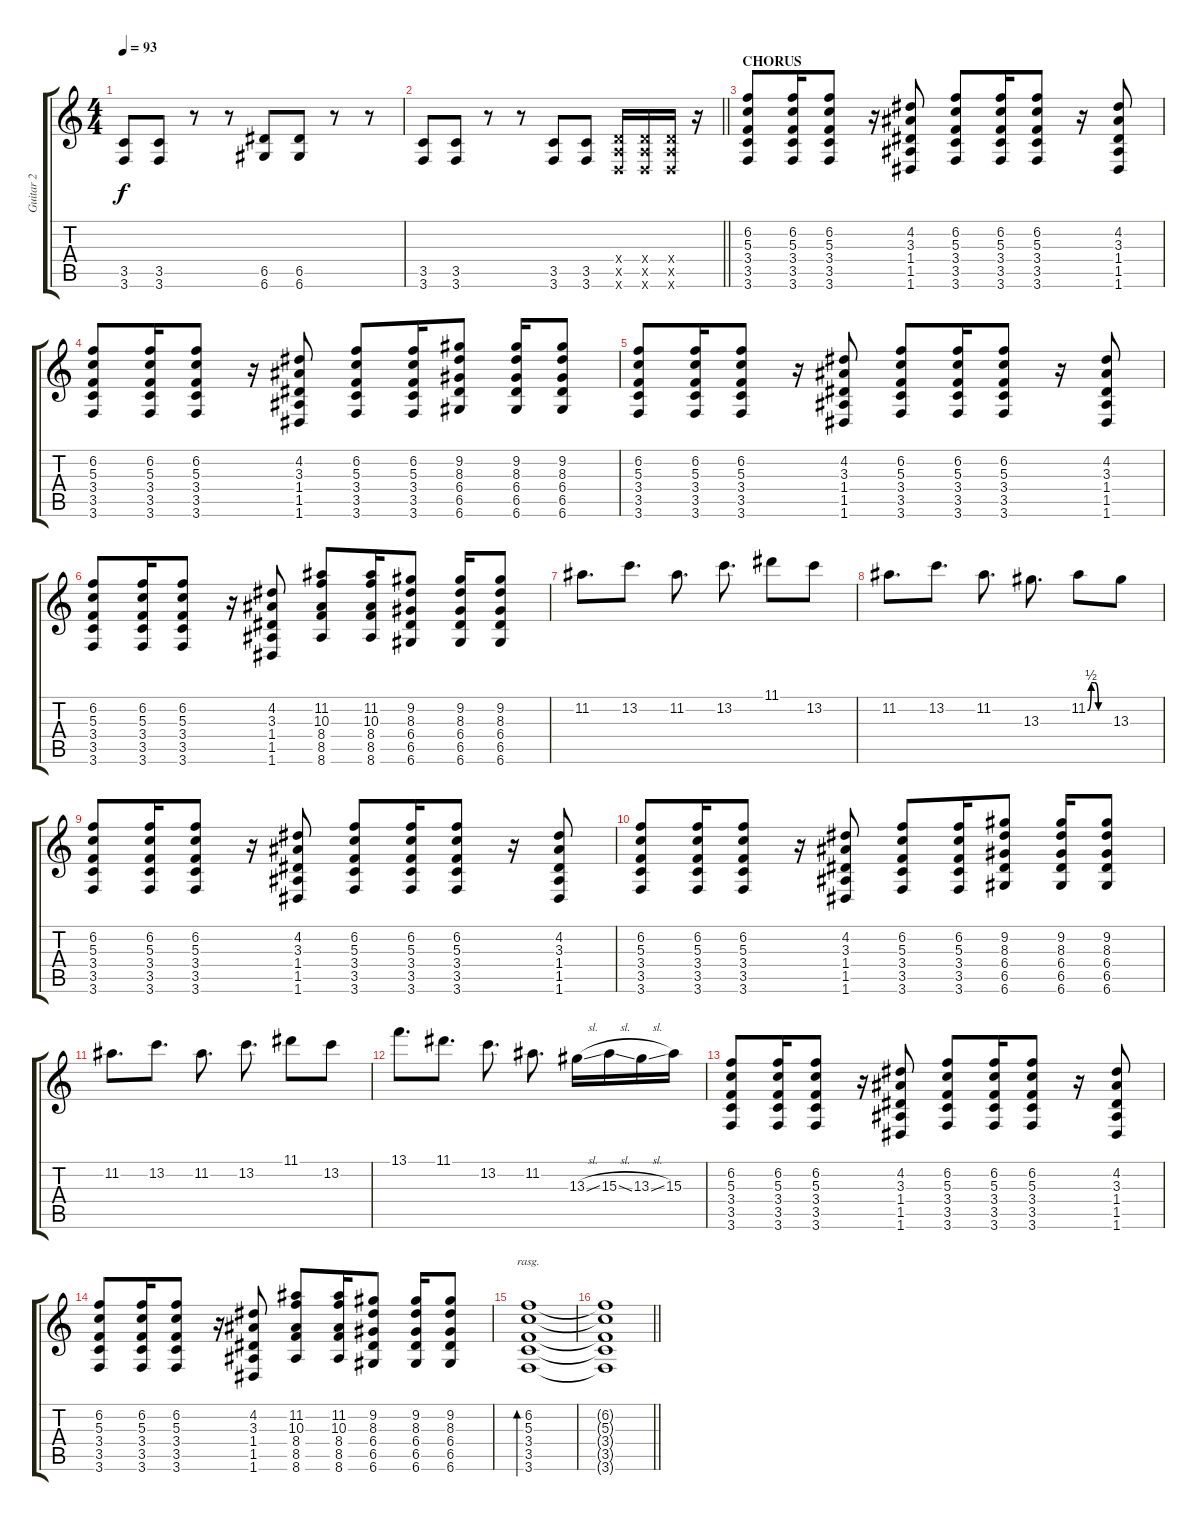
\track ("Guitar 2" "Guitar 2") {instrument distortionguitar}
\staff {score tabs}
\tuning (E4 B3 G3 D3 A2 D2) {hide}
\ts (4 4)
\tempo 93
\clef g2
\ks c
(3.5 3.6).8{dy f} (3.5 3.6).8 r.8 r.8 (6.5 6.6).8 (6.5 6.6).8 r.8 r.8 |
\barLineRight lightlight
(3.5 3.6).8 (3.5 3.6).8 r.8 r.8 (3.5 3.6).8 (3.5 3.6).8 (0.4{x} 0.5{x} 0.6{x}).16 (0.4{x} 0.5{x} 0.6{x}).16 (0.4{x} 0.5{x} 0.6{x}).16 r.16 |
\section ("" "CHORUS")
(6.2 5.3 3.4 3.5 3.6).8{volume 10 balance 16} (6.2 5.3 3.4 3.5 3.6).16 (6.2 5.3 3.4 3.5 3.6).8 r.16 (4.2 3.3 1.4 1.5 1.6).8 (6.2 5.3 3.4 3.5 3.6).8 (6.2 5.3 3.4 3.5 3.6).16 (6.2 5.3 3.4 3.5 3.6).8 r.16 (4.2 3.3 1.4 1.5 1.6).8 |
(6.2 5.3 3.4 3.5 3.6).8 (6.2 5.3 3.4 3.5 3.6).16 (6.2 5.3 3.4 3.5 3.6).8 r.16 (4.2 3.3 1.4 1.5 1.6).8 (6.2 5.3 3.4 3.5 3.6).8 (6.2 5.3 3.4 3.5 3.6).16 (9.2 8.3 6.4 6.5 6.6).8 (9.2 8.3 6.4 6.5 6.6).16 (9.2 8.3 6.4 6.5 6.6).8 |
(6.2 5.3 3.4 3.5 3.6).8 (6.2 5.3 3.4 3.5 3.6).16 (6.2 5.3 3.4 3.5 3.6).8 r.16 (4.2 3.3 1.4 1.5 1.6).8 (6.2 5.3 3.4 3.5 3.6).8 (6.2 5.3 3.4 3.5 3.6).16 (6.2 5.3 3.4 3.5 3.6).8 r.16 (4.2 3.3 1.4 1.5 1.6).8 |
(6.2 5.3 3.4 3.5 3.6).8 (6.2 5.3 3.4 3.5 3.6).16 (6.2 5.3 3.4 3.5 3.6).8 r.16 (4.2 3.3 1.4 1.5 1.6).8 (11.2 10.3 8.4 8.5 8.6).8 (11.2 10.3 8.4 8.5 8.6).16 (9.2 8.3 6.4 6.5 6.6).8 (9.2 8.3 6.4 6.5 6.6).16 (9.2 8.3 6.4 6.5 6.6).8 |
11.2.8{d volume 15} 13.2.8{d} 11.2.8{d} 13.2.8{d} 11.1.8 13.2.8 |
11.2.8{d} 13.2.8{d} 11.2.8{d} 13.3.8{d} 11.2{be (custom 0 0 10 2 20 2 30 0 60 0)}.8 13.3.8 |
(6.2 5.3 3.4 3.5 3.6).8{volume 10} (6.2 5.3 3.4 3.5 3.6).16 (6.2 5.3 3.4 3.5 3.6).8 r.16 (4.2 3.3 1.4 1.5 1.6).8 (6.2 5.3 3.4 3.5 3.6).8 (6.2 5.3 3.4 3.5 3.6).16 (6.2 5.3 3.4 3.5 3.6).8 r.16 (4.2 3.3 1.4 1.5 1.6).8 |
(6.2 5.3 3.4 3.5 3.6).8 (6.2 5.3 3.4 3.5 3.6).16 (6.2 5.3 3.4 3.5 3.6).8 r.16 (4.2 3.3 1.4 1.5 1.6).8 (6.2 5.3 3.4 3.5 3.6).8 (6.2 5.3 3.4 3.5 3.6).16 (9.2 8.3 6.4 6.5 6.6).8 (9.2 8.3 6.4 6.5 6.6).16 (9.2 8.3 6.4 6.5 6.6).8 |
11.2.8{d volume 15} 13.2.8{d} 11.2.8{d} 13.2.8{d} 11.1.8 13.2.8 |
13.1.8{d} 11.1.8{d} 13.2.8{d} 11.2.8{d} 13.3{sl}.16 15.3{sl}.16 13.3{sl}.16 15.3.16 |
(6.2 5.3 3.4 3.5 3.6).8{volume 10} (6.2 5.3 3.4 3.5 3.6).16 (6.2 5.3 3.4 3.5 3.6).8 r.16 (4.2 3.3 1.4 1.5 1.6).8 (6.2 5.3 3.4 3.5 3.6).8 (6.2 5.3 3.4 3.5 3.6).16 (6.2 5.3 3.4 3.5 3.6).8 r.16 (4.2 3.3 1.4 1.5 1.6).8 |
(6.2 5.3 3.4 3.5 3.6).8 (6.2 5.3 3.4 3.5 3.6).16 (6.2 5.3 3.4 3.5 3.6).8 r.16 (4.2 3.3 1.4 1.5 1.6).8 (11.2 10.3 8.4 8.5 8.6).8 (11.2 10.3 8.4 8.5 8.6).16 (9.2 8.3 6.4 6.5 6.6).8 (9.2 8.3 6.4 6.5 6.6).16 (9.2 8.3 6.4 6.5 6.6).8 |
(6.2 5.3 3.4 3.5 3.6).1{bd 240 rasg ii} |
\barLineRight lightlight
(6.2{t} 5.3{t} 3.4{t} 3.5{t} 3.6{t}).1
